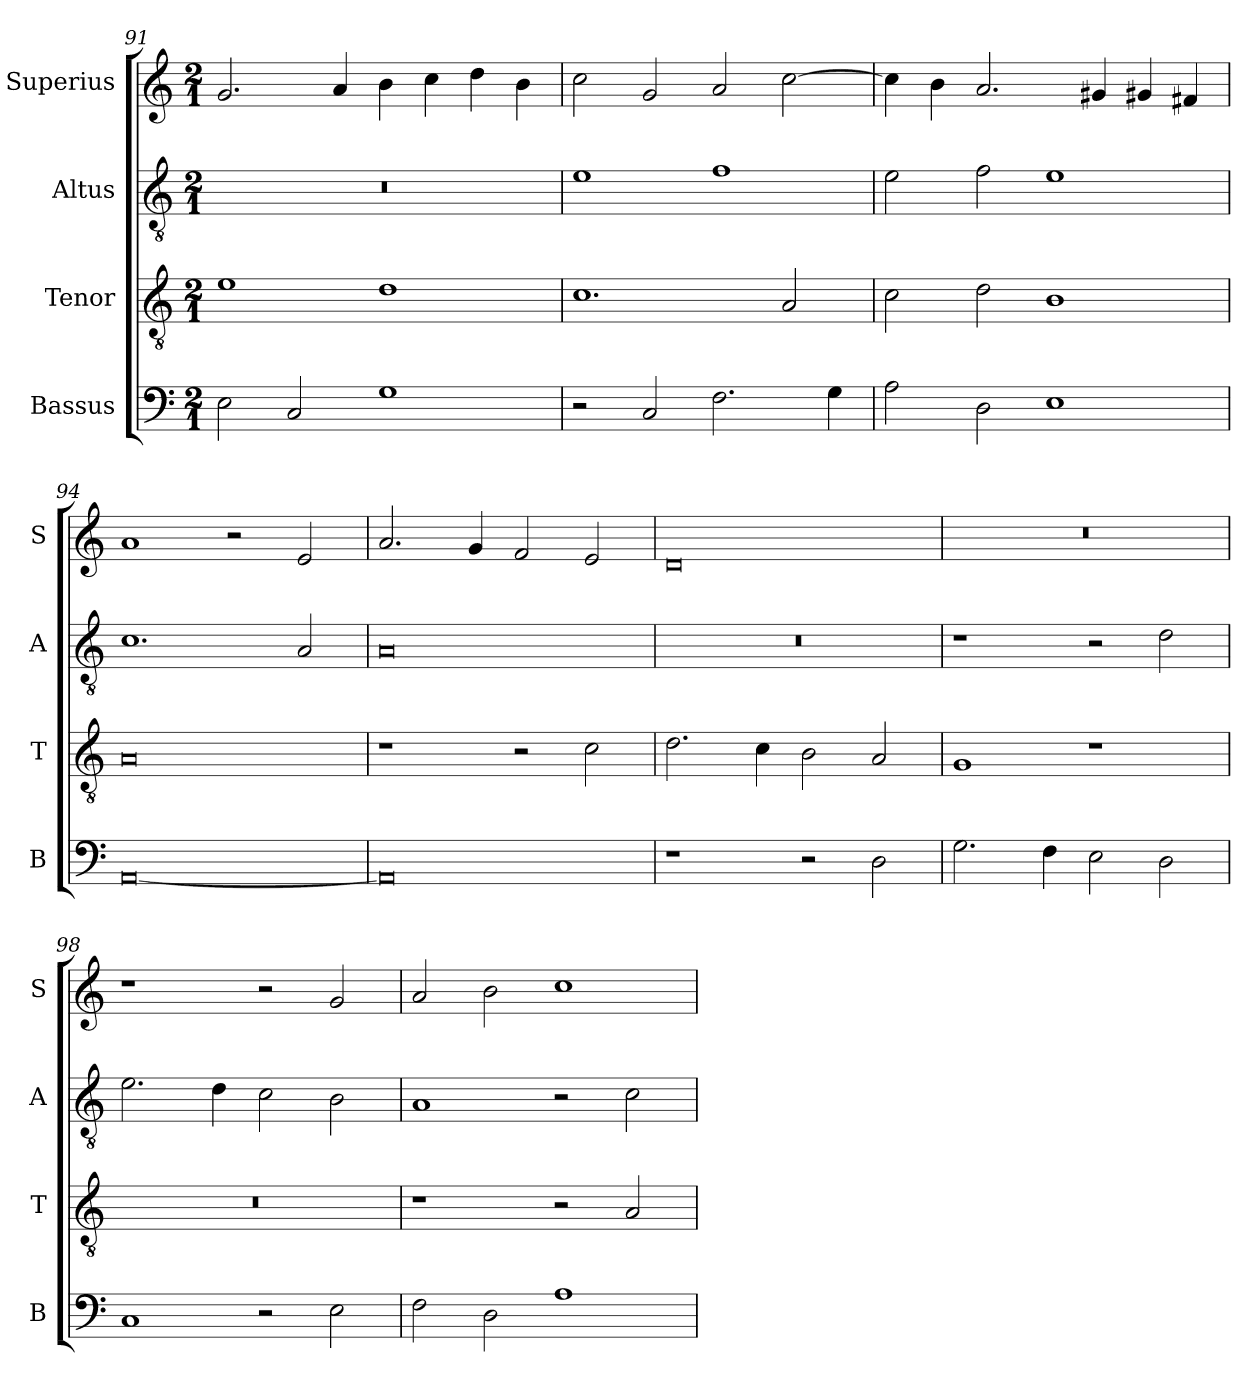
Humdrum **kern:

**kern	**kern	**kern	**kern
*part4	*part3	*part2	*part1
*staff4	*staff3	*staff2	*staff1
*I"Bassus	*I"Tenor	*I"Altus	*I"Superius
*I'B	*I'T	*I'A	*I'S
*clefF4	*clefGv2	*clefGv2	*clefG2
*k[]	*k[]	*k[]	*k[]
*M2/1	*M2/1	*M2/1	*M2/1
=91	=91	=91	=91
2E\	1e	0r	2.g/
2C/	.	.	.
.	.	.	4a/
1G	1d	.	4b\
.	.	.	4cc\
.	.	.	4dd\
.	.	.	4b\
=92	=92	=92	=92
2r	1.c	1e	2cc\
2C/	.	.	2g/
2.F\	.	1f	2a/
.	2A/	.	[2cc\
4G\	.	.	.
=93	=93	=93	=93
2A\	2c\	2e\	4cc\]
.	.	.	4b\
2D\	2d\	2f\	2.a/
1E	1B	1e	.
.	.	.	4g#X/
.	.	.	4g#X/
.	.	.	4f#X/
=94	=94	=94	=94
[0AA	0A	1.c	1a
.	.	.	2r
.	.	2A/	2e/
=95	=95	=95	=95
0AA]	1r	0A	2.a/
.	.	.	4g/
.	2r	.	2f/
.	2c\	.	2e/
=96	=96	=96	=96
1r	2.d\	0r	0d
.	4c\	.	.
2r	2B\	.	.
2D\	2A/	.	.
=97	=97	=97	=97
2.G\	1G	1r	0r
4F\	.	.	.
2E\	1r	2r	.
2D\	.	2d\	.
=98	=98	=98	=98
1C	0r	2.e\	1r
.	.	4d\	.
2r	.	2c\	2r
2E\	.	2B\	2g/
=99	=99	=99	=99
2F\	1r	1A	2a/
2D\	.	.	2b\
1A	2r	2r	1cc
.	2A/	2c\	.
=	=	=	=
*-	*-	*-	*-
